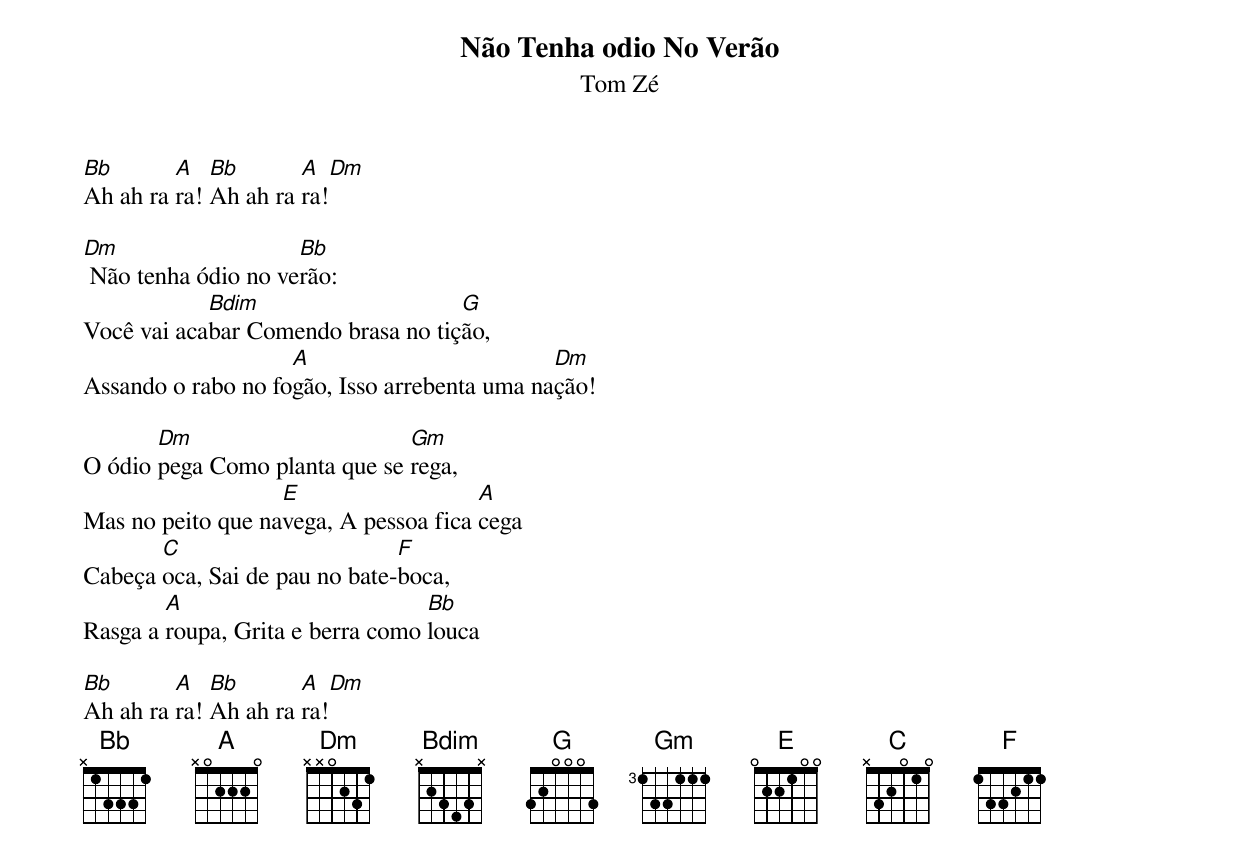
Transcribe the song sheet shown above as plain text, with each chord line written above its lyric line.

Não Tenha odio No Verão
Tom Zé

Bb       A   Bb       A     Dm
Ah ah ra ra! Ah ah ra ra!

Dm                   Bb
 Não tenha ódio no verão:
            Bdim                    G
Você vai acabar Comendo brasa no tição,
                    A                         Dm
Assando o rabo no fogão, Isso arrebenta uma nação!

       Dm                      Gm
O ódio pega Como planta que se rega,
                   E                   A
Mas no peito que navega, A pessoa fica cega
       C                       F
Cabeça oca, Sai de pau no bate-boca,
        A                         Bb
Rasga a roupa, Grita e berra como louca

Bb       A   Bb       A     Dm
Ah ah ra ra! Ah ah ra ra!
